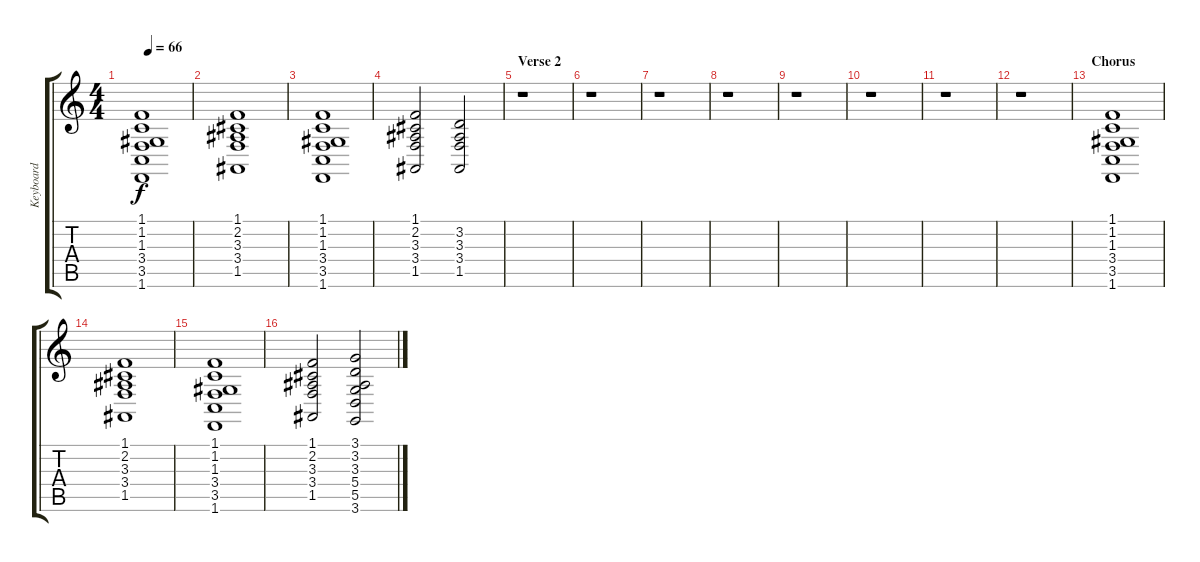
\track ("Keyboard" "Keyboard") {instrument synthstrings1}
\staff {score tabs}
\tuning (E4 B3 G3 D3 A2 E2) {hide}
\ts (4 4)
\tempo 66
\clef g2
\ks c
(1.1 1.2 1.3 3.4 3.5 1.6).1{dy f} |
(1.1 2.2 3.3 3.4 1.5).1 |
(1.1 1.2 1.3 3.4 3.5 1.6).1 |
(1.1 2.2 3.3 3.4 1.5).2 (3.2 3.3 3.4 1.5).2 |
\section ("" "Verse 2")
r.1 |
r.1 |
r.1 |
r.1 |
r.1 |
r.1 |
r.1 |
r.1 |
\section ("" "Chorus")
(1.1 1.2 1.3 3.4 3.5 1.6).1 |
(1.1 2.2 3.3 3.4 1.5).1 |
(1.1 1.2 1.3 3.4 3.5 1.6).1 |
(1.1 2.2 3.3 3.4 1.5).2 (3.1 3.2 3.3 5.4 5.5 3.6).2
